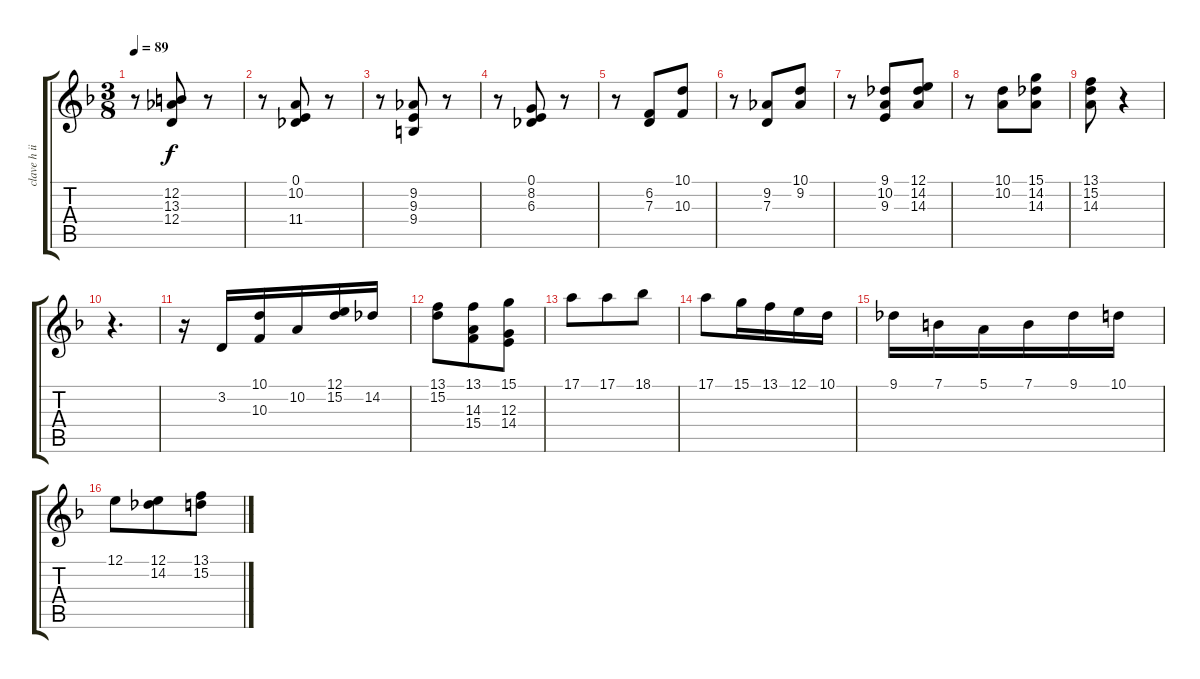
\track ("clave h ii" "clave h ii") {instrument harpsichord}
\staff {score tabs}
\tuning (E4 B3 G3 D3 A2 E2) {hide}
\ts (3 8)
\tempo 89
\clef g2
\ks dminor
r.8{dy f} (12.2 13.3 12.4).8 r.8 |
r.8 (0.1 10.2 11.4).8 r.8 |
r.8 (9.2 9.3 9.4).8 r.8 |
r.8 (0.1 8.2 6.3).8 r.8 |
r.8 (6.2 7.3).8 (10.1 10.3).8 |
r.8 (9.2 7.3).8 (10.1 9.2).8 |
r.8 (9.1 10.2 9.3).8 (12.1 14.2 14.3).8 |
r.8 (10.1 10.2).8 (15.1 14.2 14.3).8 |
(13.1 15.2 14.3).8 r.4 |
r.4{d} |
r.16 3.2.16 (10.1 10.3).16 10.2.16 (12.1 15.2).16 14.2.16 |
(13.1 15.2).8 (13.1 14.3 15.4).8 (15.1 12.3 14.4).8 |
17.1.8 17.1.8 18.1.8 |
17.1.8 15.1.16 13.1.16 12.1.16 10.1.16 |
9.1.16 7.1.16 5.1.16 7.1.16 9.1.16 10.1.16 |
12.1.8 (12.1 14.2).8 (13.1 15.2).8
